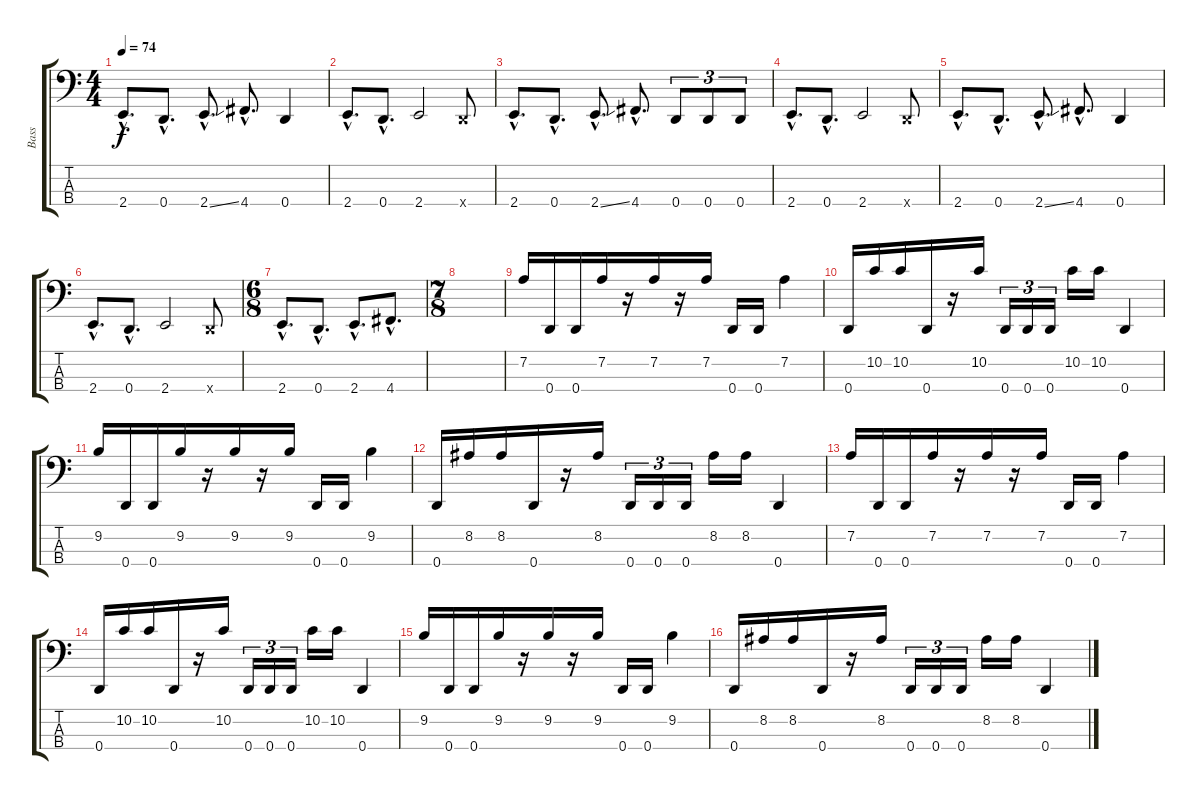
\track ("Bass" "Bass") {instrument electricbassfinger}
\staff {score tabs}
\tuning (G2 D2 A1 D1) {hide}
\ts (4 4)
\tempo 74
\clef f4
\ks c
2.4{hac}.8{d dy f} 0.4{hac}.8{d} 2.4{ss hac}.8{d} 4.4{hac}.8{d} 0.4.4 |
2.4{hac}.8{d} 0.4{hac}.8{d} 2.4.2 0.4{x}.8 |
2.4{hac}.8{d} 0.4{hac}.8{d} 2.4{ss hac}.8{d} 4.4{hac}.8{d} 0.4.8{tu (3 2)} 0.4.8{tu (3 2)} 0.4.8{tu (3 2)} |
2.4{hac}.8{d} 0.4{hac}.8{d} 2.4.2 0.4{x}.8 |
2.4{hac}.8{d} 0.4{hac}.8{d} 2.4{ss hac}.8{d} 4.4{hac}.8{d} 0.4.4 |
2.4{hac}.8{d} 0.4{hac}.8{d} 2.4.2 0.4{x}.8 |
\ts (6 8)
2.4{hac}.8{d} 0.4{hac}.8{d} 2.4{hac}.8{d} 4.4{hac}.8{d} |
\ts (7 8)
|
7.2.16 0.4.16 0.4.16 7.2.16 r.16 7.2.16 r.16 7.2.16 0.4.16 0.4.16 7.2.4 |
0.4.16 10.2.16 10.2.16 0.4.16 r.16 10.2.16 0.4.16{tu (3 2)} 0.4.16{tu (3 2)} 0.4.16{tu (3 2)} 10.2.16 10.2.16 0.4.4 |
9.2.16 0.4.16 0.4.16 9.2.16 r.16 9.2.16 r.16 9.2.16 0.4.16 0.4.16 9.2.4 |
0.4.16 8.2.16 8.2.16 0.4.16 r.16 8.2.16 0.4.16{tu (3 2)} 0.4.16{tu (3 2)} 0.4.16{tu (3 2)} 8.2.16 8.2.16 0.4.4 |
7.2.16 0.4.16 0.4.16 7.2.16 r.16 7.2.16 r.16 7.2.16 0.4.16 0.4.16 7.2.4 |
0.4.16 10.2.16 10.2.16 0.4.16 r.16 10.2.16 0.4.16{tu (3 2)} 0.4.16{tu (3 2)} 0.4.16{tu (3 2)} 10.2.16 10.2.16 0.4.4 |
9.2.16 0.4.16 0.4.16 9.2.16 r.16 9.2.16 r.16 9.2.16 0.4.16 0.4.16 9.2.4 |
0.4.16 8.2.16 8.2.16 0.4.16 r.16 8.2.16 0.4.16{tu (3 2)} 0.4.16{tu (3 2)} 0.4.16{tu (3 2)} 8.2.16 8.2.16 0.4.4
